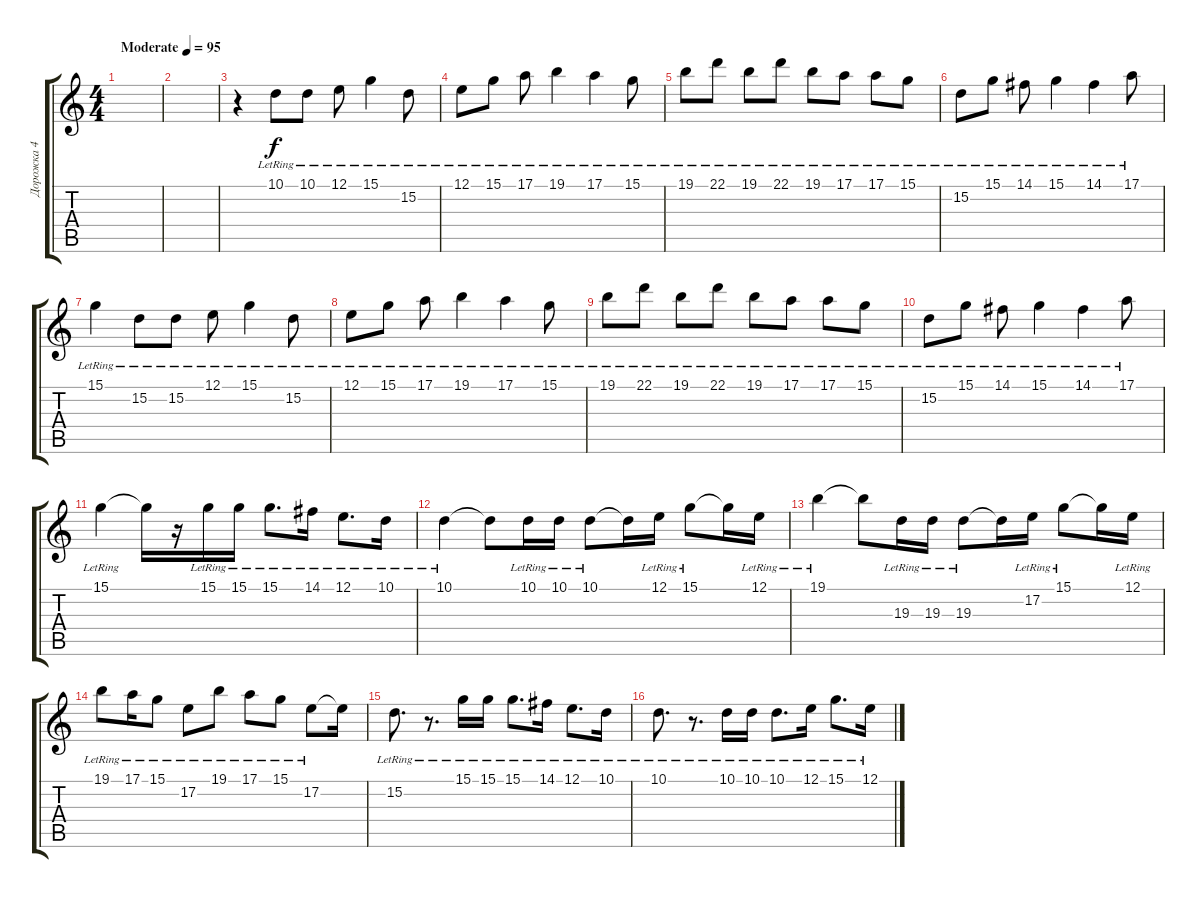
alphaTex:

\track ("Дорожка 4" "Дорожка 4") {instrument brightacousticpiano}
\staff {score tabs}
\tuning (E4 B3 G3 D3 A2 E2) {hide}
\ts (4 4)
\tempo (95 "Moderate")
\clef g2
\ks c
|
|
r.4 10.1{lr}.8 10.1{lr}.8 12.1{lr}.8 15.1{lr}.4 15.2{lr}.8 |
12.1{lr}.8 15.1{lr}.8 17.1{lr}.8 19.1{lr}.4 17.1{lr}.4 15.1{lr}.8 |
19.1{lr}.8 22.1{lr}.8 19.1{lr}.8 22.1{lr}.8 19.1{lr}.8 17.1{lr}.8 17.1{lr}.8 15.1{lr}.8 |
15.2{lr}.8 15.1{lr}.8 14.1{lr}.8 15.1{lr}.4 14.1{lr}.4 17.1{lr}.8 |
15.1{lr}.4 15.2{lr}.8 15.2{lr}.8 12.1{lr}.8 15.1{lr}.4 15.2{lr}.8 |
12.1{lr}.8 15.1{lr}.8 17.1{lr}.8 19.1{lr}.4 17.1{lr}.4 15.1{lr}.8 |
19.1{lr}.8 22.1{lr}.8 19.1{lr}.8 22.1{lr}.8 19.1{lr}.8 17.1{lr}.8 17.1{lr}.8 15.1{lr}.8 |
15.2{lr}.8 15.1{lr}.8 14.1{lr}.8 15.1{lr}.4 14.1{lr}.4 17.1{lr}.8 |
15.1{lr}.4 15.1{t}.16 r.16 15.1{lr}.16 15.1{lr}.16 15.1{lr}.8{d} 14.1{lr}.16 12.1{lr}.8{d} 10.1{lr}.16 |
10.1{lr}.4 10.1{t}.8 10.1{lr}.16 10.1{lr}.16 10.1{lr}.8 10.1{t}.16 12.1{lr}.16 15.1{lr}.8 15.1{t}.16 12.1{lr}.16 |
19.1{lr}.4 19.1{t}.8 19.3{lr}.16 19.3{lr}.16 19.3{lr}.8 19.3{t}.16 17.2{lr}.16 15.1{lr}.8 15.1{t}.16 12.1{lr}.16 |
19.1{lr}.8 17.1{lr}.16 15.1{lr}.8 17.2{lr}.8 19.1{lr}.8 17.1{lr}.8 15.1{lr}.8 17.2{lr}.8 17.2{t}.16 |
15.2{lr}.8{d} r.8{d} 15.1{lr}.16 15.1{lr}.16 15.1{lr}.8{d} 14.1{lr}.16 12.1{lr}.8{d} 10.1{lr}.16 |
10.1{lr}.8{d} r.8{d} 10.1{lr}.16 10.1{lr}.16 10.1{lr}.8{d} 12.1{lr}.16 15.1{lr}.8{d} 12.1{lr}.16
